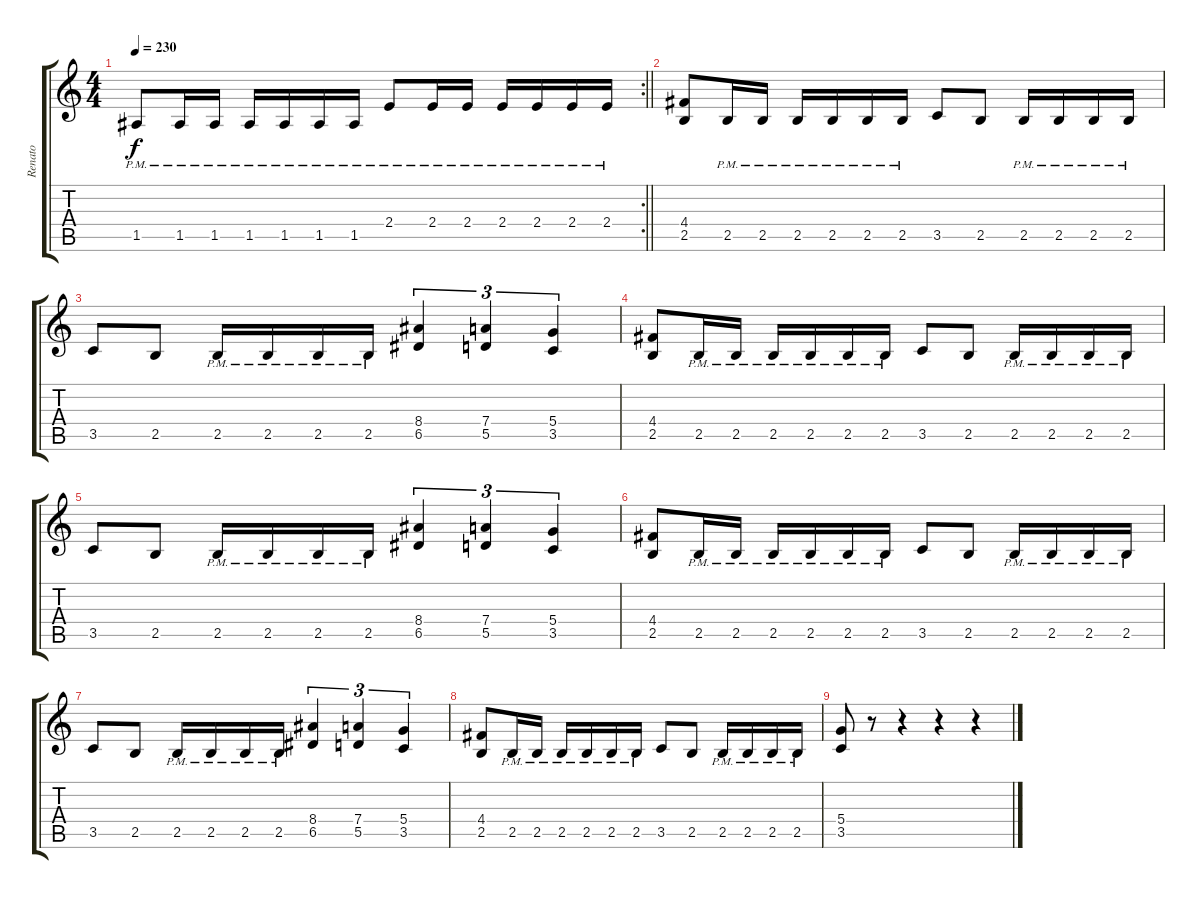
\track ("Renato" "Renato") {instrument distortionguitar}
\staff {score tabs}
\tuning (E4 B3 G3 D3 A2 E2) {hide}
\rc 2
\ts (4 4)
\tempo 230
\clef g2
\barLineRight lightlight
\ks c
1.5{pm}.8{dy f} 1.5{pm}.16 1.5{pm}.16 1.5{pm}.16 1.5{pm}.16 1.5{pm}.16 1.5{pm}.16 2.4{pm}.8 2.4{pm}.16 2.4{pm}.16 2.4{pm}.16 2.4{pm}.16 2.4{pm}.16 2.4{pm}.16 |
(4.4 2.5).8 2.5{pm}.16 2.5{pm}.16 2.5{pm}.16 2.5{pm}.16 2.5{pm}.16 2.5{pm}.16 3.5.8 2.5.8 2.5{pm}.16 2.5{pm}.16 2.5{pm}.16 2.5{pm}.16 |
3.5.8 2.5.8 2.5{pm}.16 2.5{pm}.16 2.5{pm}.16 2.5{pm}.16 (8.4 6.5).4{tu (3 2)} (7.4 5.5).4{tu (3 2)} (5.4 3.5).4{tu (3 2)} |
(4.4 2.5).8 2.5{pm}.16 2.5{pm}.16 2.5{pm}.16 2.5{pm}.16 2.5{pm}.16 2.5{pm}.16 3.5.8 2.5.8 2.5{pm}.16 2.5{pm}.16 2.5{pm}.16 2.5{pm}.16 |
3.5.8 2.5.8 2.5{pm}.16 2.5{pm}.16 2.5{pm}.16 2.5{pm}.16 (8.4 6.5).4{tu (3 2)} (7.4 5.5).4{tu (3 2)} (5.4 3.5).4{tu (3 2)} |
(4.4 2.5).8 2.5{pm}.16 2.5{pm}.16 2.5{pm}.16 2.5{pm}.16 2.5{pm}.16 2.5{pm}.16 3.5.8 2.5.8 2.5{pm}.16 2.5{pm}.16 2.5{pm}.16 2.5{pm}.16 |
3.5.8 2.5.8 2.5{pm}.16 2.5{pm}.16 2.5{pm}.16 2.5{pm}.16 (8.4 6.5).4{tu (3 2)} (7.4 5.5).4{tu (3 2)} (5.4 3.5).4{tu (3 2)} |
(4.4 2.5).8 2.5{pm}.16 2.5{pm}.16 2.5{pm}.16 2.5{pm}.16 2.5{pm}.16 2.5{pm}.16 3.5.8 2.5.8 2.5{pm}.16 2.5{pm}.16 2.5{pm}.16 2.5{pm}.16 |
(5.4 3.5).8 r.8 r.4 r.4 r.4
